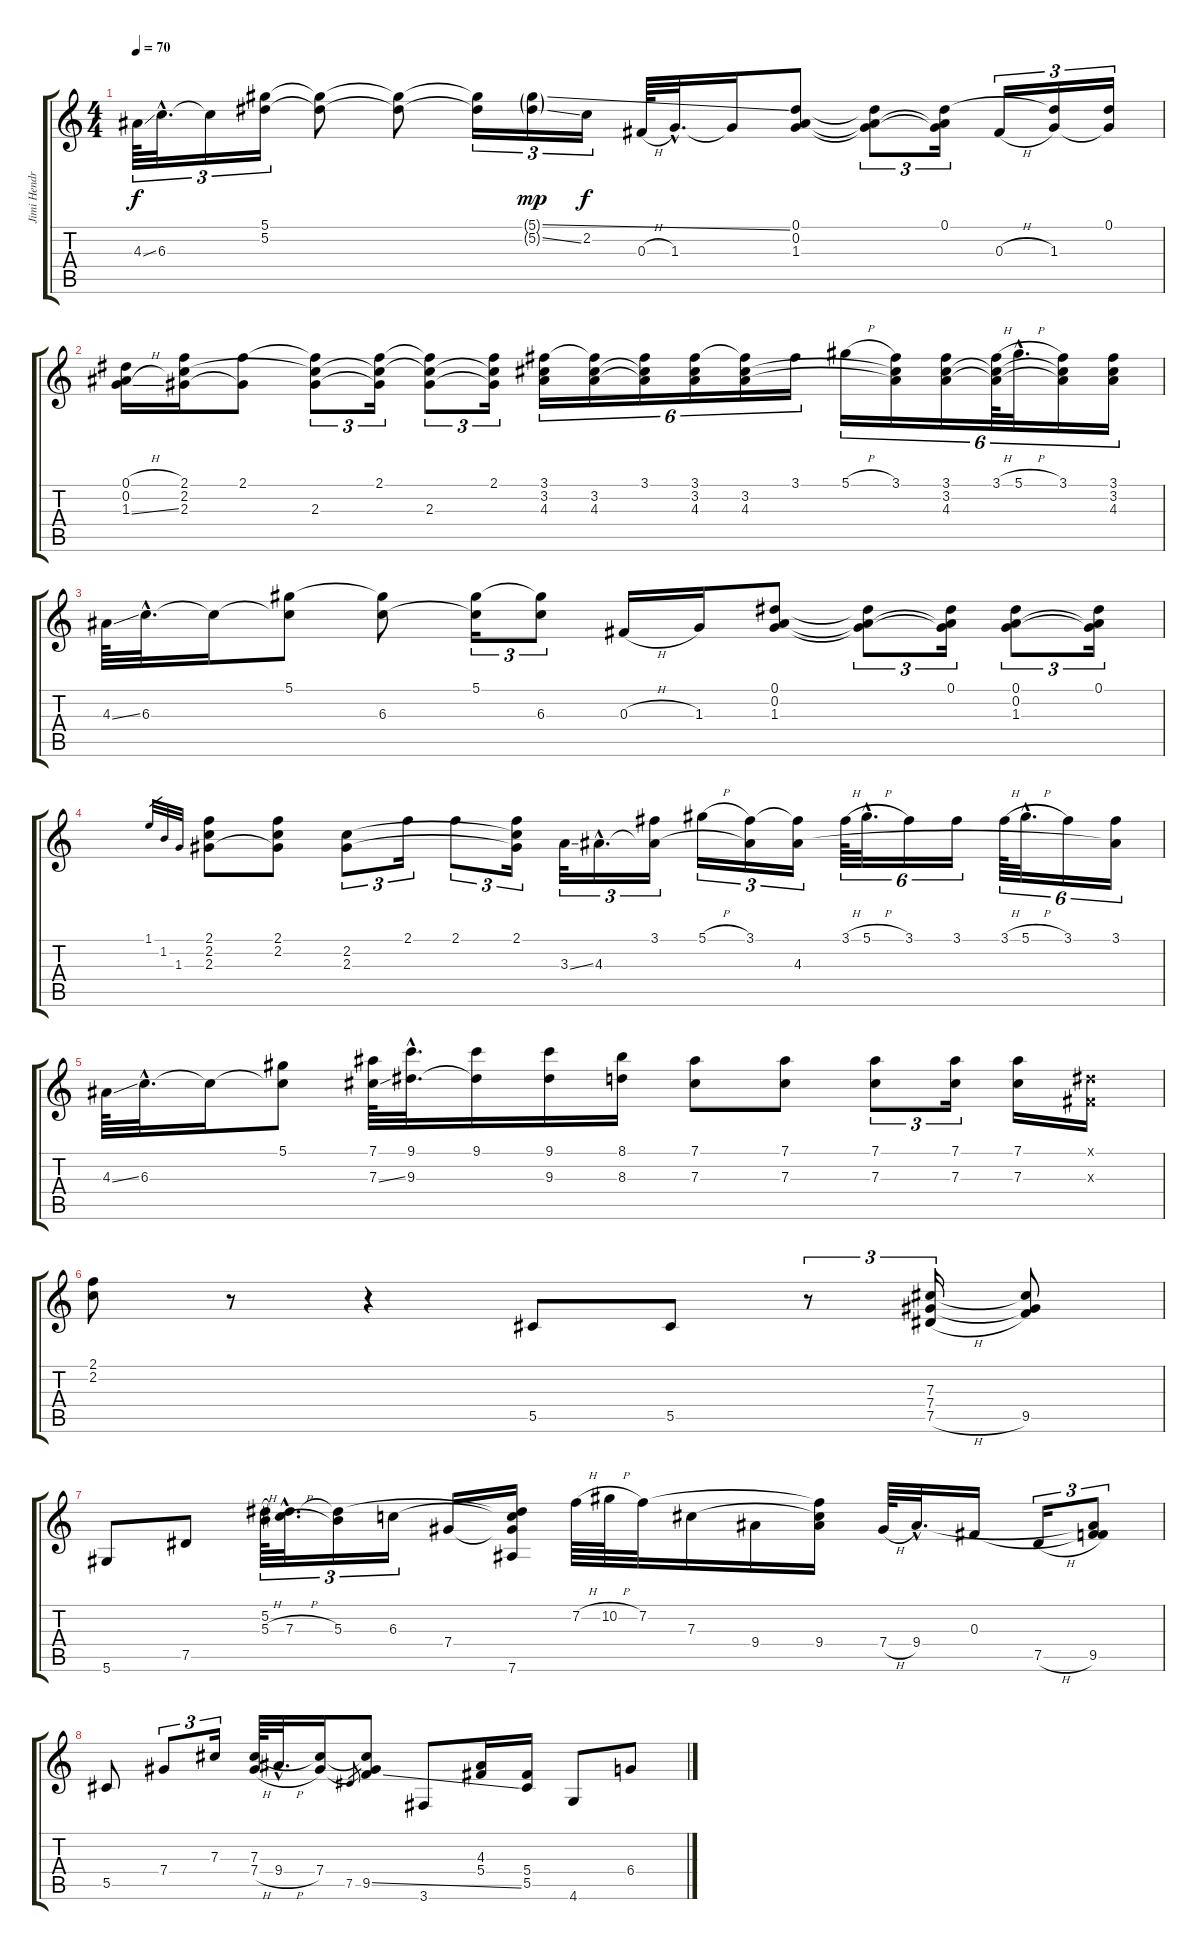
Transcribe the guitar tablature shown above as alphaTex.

\track ("Jimi Hendrix Rhythm" "Jimi Hendr") {instrument electricguitarjazz}
\staff {score tabs}
\tuning (Eb4 Bb3 Gb3 Db3 Ab2 Eb2) {hide}
\ts (4 4)
\tempo 70
\clef g2
\ks c
4.3{ss}.64{tu (3 2) dy f} 6.3{hac}.32{d tu (3 2)} 6.3{t}.16{tu (3 2)} (5.1 5.2).16{tu (3 2)} (5.1{t} 5.2{t}).8 (5.1{t} 5.2{t}).8 (5.1{t} 5.2{t}).16{tu (3 2)} (5.1{ss g} 5.2{ss g}).16{tu (3 2) dy mp} 2.2.16{tu (3 2) dy f} 0.3{h}.64 1.3{hac}.32{d} 1.3{t}.16 (0.1 0.2 1.3).8 (0.1{t} 0.2{t} 1.3{t}).8{tu (3 2)} (0.1 0.2{t} 1.3{t}).16{tu (3 2)} 0.3{h}.16{tu (3 2)} (0.1{t} 1.3).16{tu (3 2)} (0.1 1.3{t}).16{tu (3 2)} |
(0.1{h} 0.2{h} 1.3{ss}).16 (2.1 2.2 2.3).16 (2.1 2.3{t}).8 (2.1{t} 2.2{t} 2.3).8{tu (3 2)} (2.1 2.2{t} 2.3{t}).16{tu (3 2)} (2.1{t} 2.2{t} 2.3).8{tu (3 2)} (2.1 2.2{t} 2.3{t}).16{tu (3 2)} (3.1 3.2 4.3).16{tu (6 4)} (3.1{t} 3.2 4.3).16{tu (6 4)} (3.1 3.2{t} 4.3{t}).16{tu (6 4)} (3.1 3.2 4.3).16{tu (6 4)} (3.1{t} 3.2 4.3).16{tu (6 4)} 3.1.16{tu (6 4)} 5.1{h}.16{tu (6 4)} (3.1 3.2{t} 4.3{t}).16{tu (6 4)} (3.1 3.2 4.3).16{tu (6 4)} (3.1{h} 3.2{t} 4.3{t}).64{tu (6 4)} 5.1{h hac}.32{d tu (6 4)} (3.1 3.2{t} 4.3{t}).16{tu (6 4)} (3.1 3.2 4.3).16{tu (6 4)} |
4.3{ss}.64 6.3{hac}.32{d} 6.3{t}.16 (5.1 6.3{t}).8 (5.1{t} 6.3).8 (5.1 6.3{t}).16{tu (3 2)} (5.1{t} 6.3).8{tu (3 2)} 0.3{h}.16 1.3.16 (0.1 0.2 1.3).8 (0.1{t} 0.2{t} 1.3{t}).8{tu (3 2)} (0.1 0.2{t} 1.3{t}).16{tu (3 2)} (0.1 0.2 1.3).8{tu (3 2)} (0.1 0.2{t} 1.3{t}).16{tu (3 2)} |
1.1.32{gr} 1.2.32{gr} 1.3.32{gr} (2.1 2.2 2.3).8 (2.1 2.2 2.3{t}).8 (2.2 2.3).8{tu (3 2)} 2.1.16{tu (3 2)} 2.1.8{tu (3 2)} (2.1 2.2{t} 2.3{t}).16{tu (3 2)} 3.3{ss}.32{tu (3 2)} 4.3{hac}.16{d tu (3 2)} (3.1 4.3{t}).16{tu (3 2)} 5.1{h}.16{tu (3 2)} (3.1 4.3{t}).16{tu (3 2)} (3.1{t} 4.3).16{tu (3 2)} 3.1{h}.64{tu (6 4)} 5.1{h hac}.32{d tu (6 4)} 3.1.16{tu (6 4)} 3.1.16{tu (6 4)} 3.1{h}.64{tu (6 4)} 5.1{h hac}.32{d tu (6 4)} 3.1.16{tu (6 4)} (3.1 4.3{t}).16{tu (6 4)} |
4.3{ss}.64 6.3{hac}.32{d} 6.3{t}.16 (5.1 6.3{t}).8 (7.1 7.3{ss}).64 (9.1{hac} 9.3{hac}).32{d} (9.1 9.3{t}).16 (9.1 9.3).16 (8.1 8.3).16 (7.1 7.3).8 (7.1 7.3).8 (7.1 7.3).8{tu (3 2)} (7.1 7.3).16{tu (3 2)} (7.1 7.3).16 (0.1{x} 0.3{x}).16 |
(2.1 2.2).8 r.8 r.4 5.5.8 5.5.8 r.8{tu (3 2)} (7.3 7.4 7.5{h}).16{tu (3 2)} (7.3{t} 7.4{t} 9.5).8 |
5.6.8 7.5.8 (5.2 5.3{h}).64{tu (3 2)} (5.2{hac t} 7.3{h hac}).32{d tu (3 2)} (5.2{t} 5.3).16{tu (3 2)} 6.3.16{tu (3 2)} 7.4.16 (5.2{t} 6.3{t} 7.4{t} 7.6).16 7.2{h}.64 10.2{h}.64 7.2.32 7.3.16 9.4.16 (7.2{t} 7.3{t} 9.4).16 7.4{h}.64 9.4{hac}.32{d} 0.3.16 7.5{h}.16{tu (3 2)} (0.3{t} 9.4{t} 9.5).8{tu (3 2)} |
5.5.8 7.4.8{tu (3 2)} 7.3.16{tu (3 2)} (7.3 7.4{h}).64 9.4{h hac}.32{d} (7.3{t} 7.4).16 7.5.8{gr} (7.3{t} 7.4{t} 9.5{ss}).8 3.6.8 (4.3 5.4).16 (5.4 5.5).16 4.6.8 6.4.8
